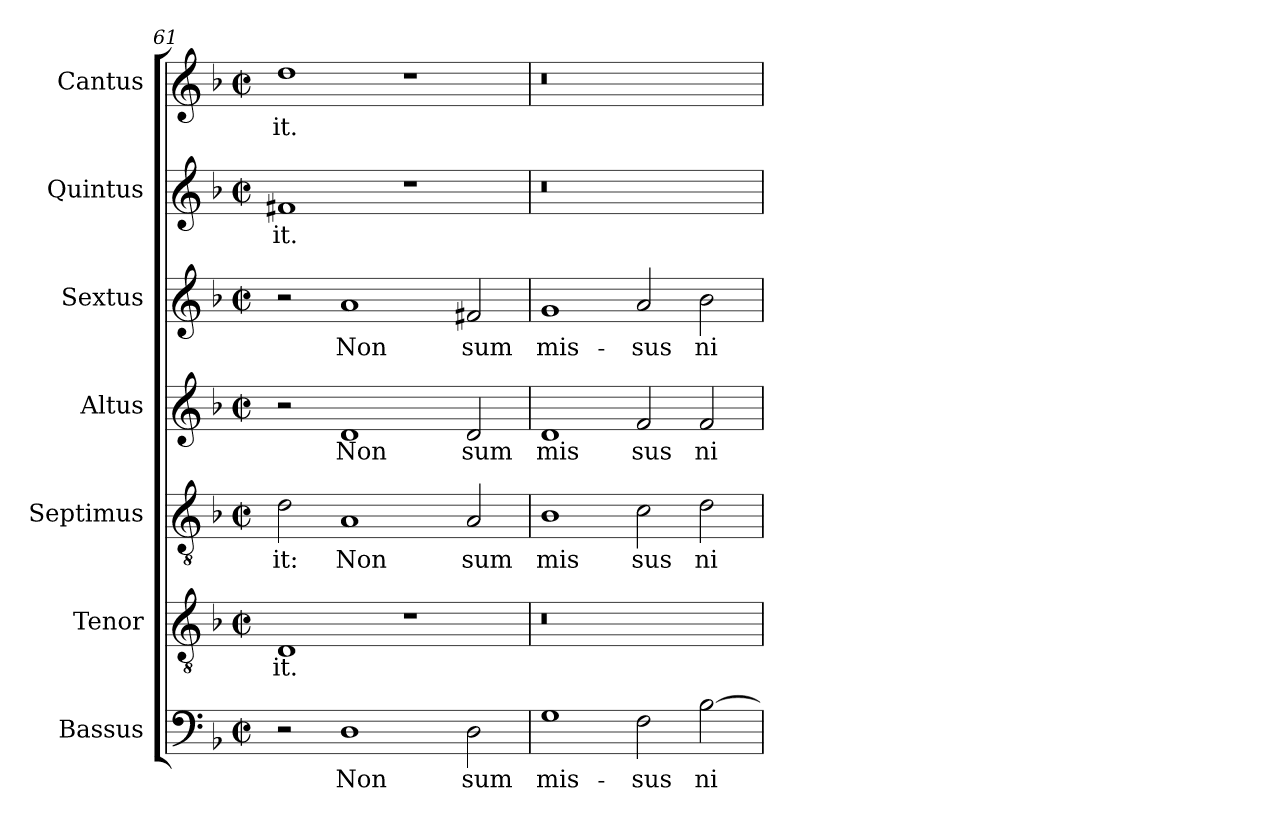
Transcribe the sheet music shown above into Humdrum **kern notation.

**kern	**text	**kern	**text	**kern	**text	**kern	**text	**kern	**text	**kern	**text	**kern	**text
*part7	*part7	*part6	*part6	*part5	*part5	*part4	*part4	*part3	*part3	*part2	*part2	*part1	*part1
*staff7	*staff7	*staff6	*staff6	*staff5	*staff5	*staff4	*staff4	*staff3	*staff3	*staff2	*staff2	*staff1	*staff1
*I"Bassus	*	*I"Tenor	*	*I"Septimus	*	*I"Altus	*	*I"Sextus	*	*I"Quintus	*	*I"Cantus	*
!!LO:LB:g=z
*clefF4	*	*clefGv2	*	*clefGv2	*	*clefG2	*	*clefG2	*	*clefG2	*	*clefG2	*
*k[b-]	*	*k[b-]	*	*k[b-]	*	*k[b-]	*	*k[b-]	*	*k[b-]	*	*k[b-]	*
*F:	*	*F:	*	*F:	*	*F:	*	*F:	*	*F:	*	*F:	*
*M2/2	*	*M2/2	*	*M2/2	*	*M2/2	*	*M2/2	*	*M2/2	*	*M2/2	*
*met(c|)	*	*met(c|)	*	*met(c|)	*	*met(c|)	*	*met(c|)	*	*met(c|)	*	*met(c|)	*
=61	=61	=61	=61	=61	=61	=61	=61	=61	=61	=61	=61	=61	=61
!	!	!	!LO:LY:b:cj	!	!LO:LY:b:cj	!	!	!	!	!	!LO:LY:b:cj	!	!LO:LY:b:cj
2r	.	1D	it.	2d\	it:	2r	.	2r	.	1f#X	-it.	1dd	-it.
!	!LO:LY:b:cj	!	!	!	!LO:LY:b:cj	!	!LO:LY:b:cj	!	!LO:LY:b:cj	!	!	!	!
1D	Non	.	.	1A	Non	1d	Non	1a	Non	.	.	.	.
.	.	1r	.	.	.	.	.	.	.	1r	.	1r	.
!	!LO:LY:b:cj	!	!	!	!LO:LY:b:cj	!	!LO:LY:b:cj	!	!LO:LY:b:cj	!	!	!	!
2D\	sum	.	.	2A/	sum	2d/	sum	2f#X/	sum	.	.	.	.
=62	=62	=62	=62	=62	=62	=62	=62	=62	=62	=62	=62	=62	=62
!	!LO:LY:b:cj	!	!	!	!LO:LY:b:cj	!	!LO:LY:b:cj	!	!LO:LY:b:cj	!	!	!	!
1G	mis-	0r	.	1B-	mis	1d	mis	1g	mis-	0r	.	0r	.
!	!LO:LY:b:cj	!	!	!	!LO:LY:b:cj	!	!LO:LY:b:cj	!	!LO:LY:b:cj	!	!	!	!
2F\	-sus	.	.	2c\	sus	2f/	sus	2a/	-sus	.	.	.	.
!	!LO:LY:b:cj	!	!	!	!LO:LY:b:cj	!	!LO:LY:b:cj	!	!LO:LY:b:cj	!	!	!	!
[>2B-\	ni-	.	.	2d\	ni	2f/	ni	2b-\	ni-	.	.	.	.
=	=	=	=	=	=	=	=	=	=	=	=	=	=
*-	*-	*-	*-	*-	*-	*-	*-	*-	*-	*-	*-	*-	*-
